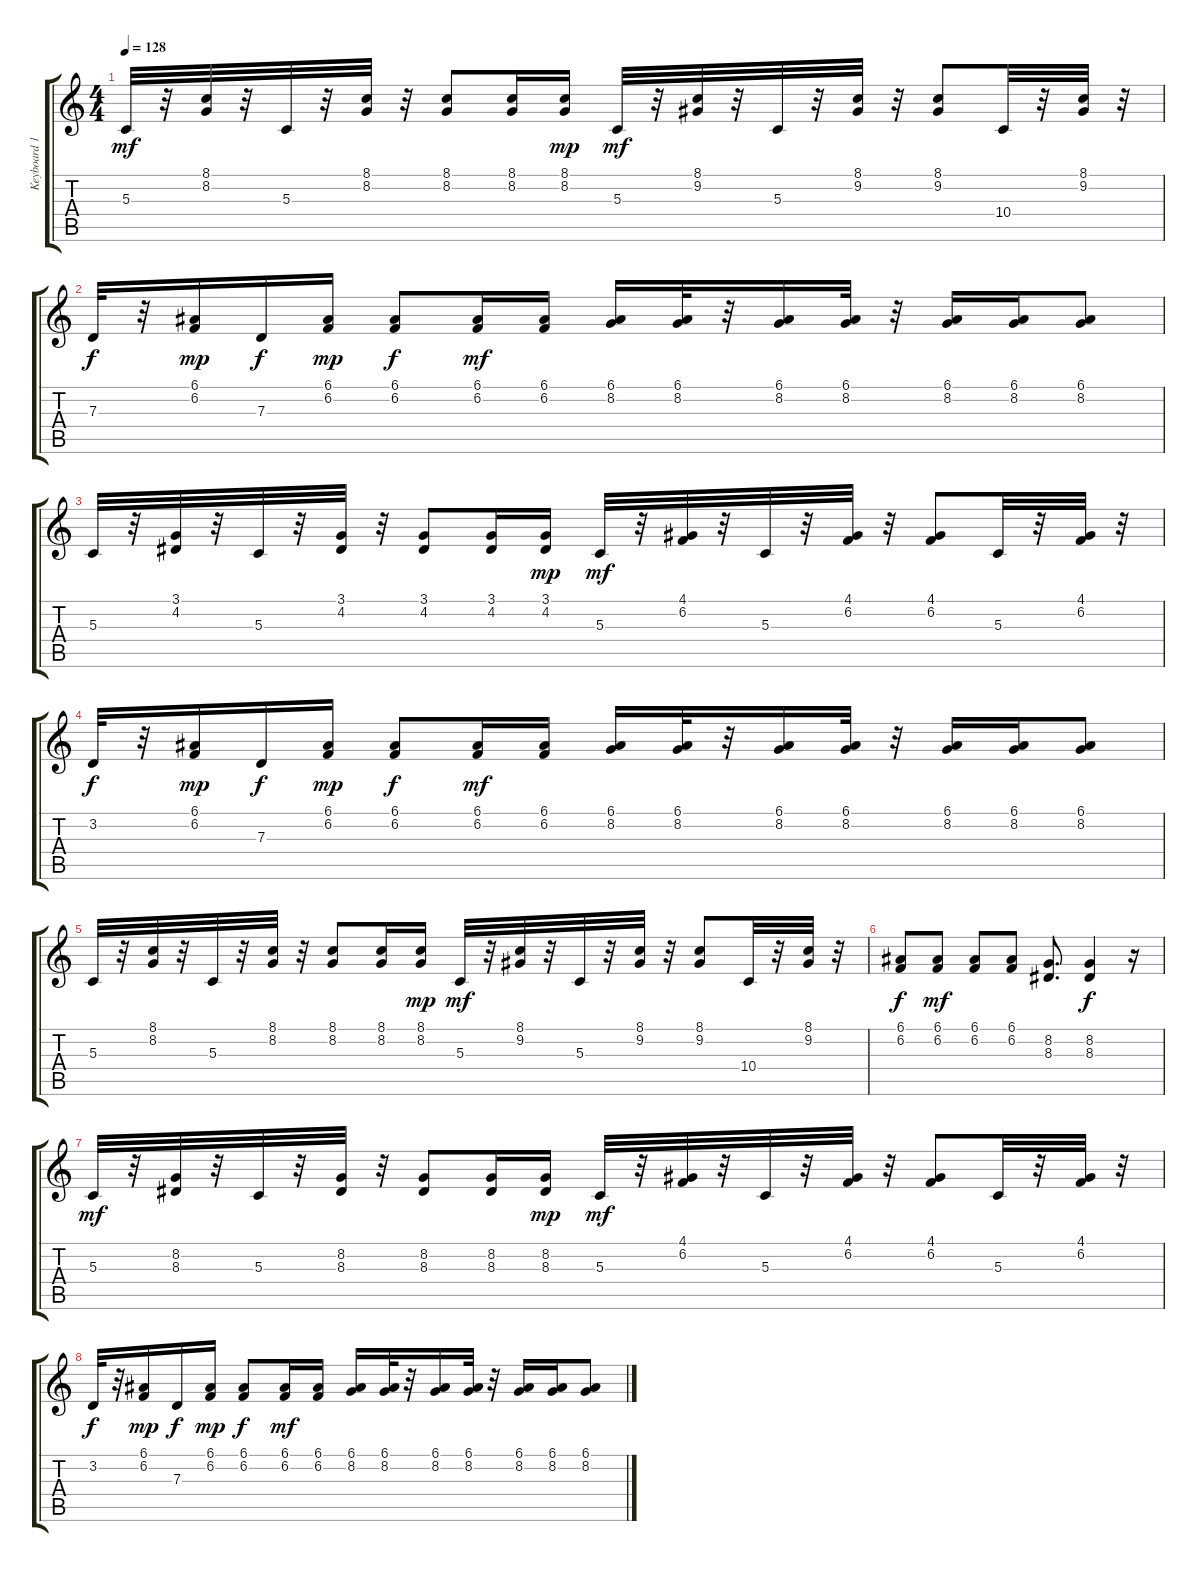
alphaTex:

\track ("Keyboard 1" "Keyboard 1") {instrument brightacousticpiano}
\staff {score tabs}
\tuning (E4 B3 G3 D3 A2 E2) {hide}
\ts (4 4)
\tempo 128
\clef g2
\ks c
5.3.32{dy mf} r.32 (8.1 8.2).32 r.32 5.3.32 r.32 (8.1 8.2).32 r.32 (8.1 8.2).8 (8.1 8.2).16 (8.1 8.2).16{dy mp} 5.3.32{dy mf} r.32 (8.1 9.2).32 r.32 5.3.32 r.32 (8.1 9.2).32 r.32 (8.1 9.2).8 10.4.32 r.32 (8.1 9.2).32 r.32 |
7.3.32{dy f} r.32 (6.1 6.2).16{dy mp} 7.3.16{dy f} (6.1 6.2).16{dy mp} (6.1 6.2).8{dy f} (6.1 6.2).16{dy mf} (6.1 6.2).16 (6.1 8.2).16 (6.1 8.2).32 r.32 (6.1 8.2).16 (6.1 8.2).32 r.32 (6.1 8.2).16 (6.1 8.2).16 (6.1 8.2).8 |
5.3.32 r.32 (3.1 4.2).32 r.32 5.3.32 r.32 (3.1 4.2).32 r.32 (3.1 4.2).8 (3.1 4.2).16 (3.1 4.2).16{dy mp} 5.3.32{dy mf} r.32 (4.1 6.2).32 r.32 5.3.32 r.32 (4.1 6.2).32 r.32 (4.1 6.2).8 5.3.32 r.32 (4.1 6.2).32 r.32 |
3.2.32{dy f} r.32 (6.1 6.2).16{dy mp} 7.3.16{dy f} (6.1 6.2).16{dy mp} (6.1 6.2).8{dy f} (6.1 6.2).16{dy mf} (6.1 6.2).16 (6.1 8.2).16 (6.1 8.2).32 r.32 (6.1 8.2).16 (6.1 8.2).32 r.32 (6.1 8.2).16 (6.1 8.2).16 (6.1 8.2).8 |
5.3.32 r.32 (8.1 8.2).32 r.32 5.3.32 r.32 (8.1 8.2).32 r.32 (8.1 8.2).8 (8.1 8.2).16 (8.1 8.2).16{dy mp} 5.3.32{dy mf} r.32 (8.1 9.2).32 r.32 5.3.32 r.32 (8.1 9.2).32 r.32 (8.1 9.2).8 10.4.32 r.32 (8.1 9.2).32 r.32 |
(6.1 6.2).8{dy f} (6.1 6.2).8{dy mf} (6.1 6.2).8 (6.1 6.2).8 (8.2 8.3).8{d} (8.2 8.3).4{dy f} r.16 |
5.3.32{dy mf} r.32 (8.2 8.3).32 r.32 5.3.32 r.32 (8.2 8.3).32 r.32 (8.2 8.3).8 (8.2 8.3).16 (8.2 8.3).16{dy mp} 5.3.32{dy mf} r.32 (4.1 6.2).32 r.32 5.3.32 r.32 (4.1 6.2).32 r.32 (4.1 6.2).8 5.3.32 r.32 (4.1 6.2).32 r.32 |
3.2.32{dy f} r.32 (6.1 6.2).16{dy mp} 7.3.16{dy f} (6.1 6.2).16{dy mp} (6.1 6.2).8{dy f} (6.1 6.2).16{dy mf} (6.1 6.2).16 (6.1 8.2).16 (6.1 8.2).32 r.32 (6.1 8.2).16 (6.1 8.2).32 r.32 (6.1 8.2).16 (6.1 8.2).16 (6.1 8.2).8
